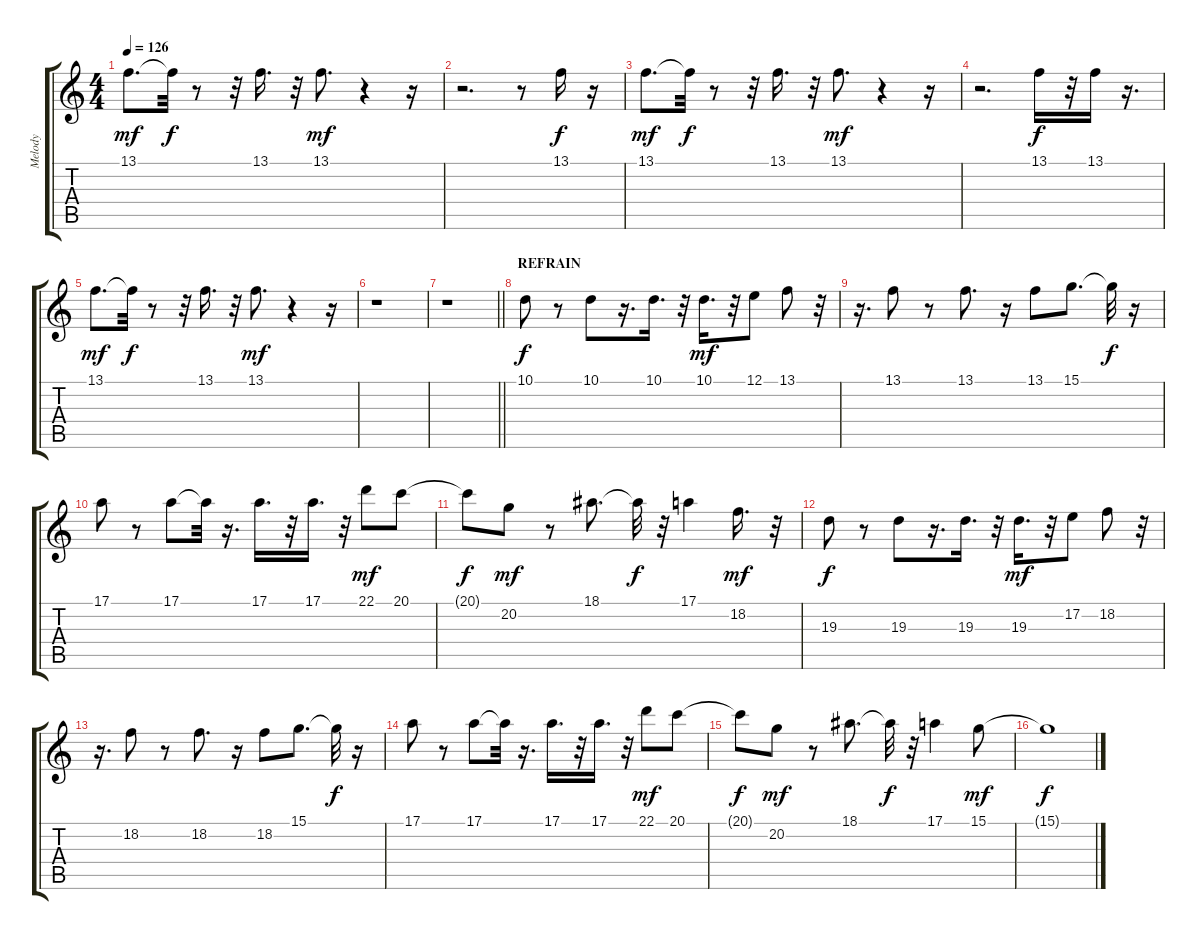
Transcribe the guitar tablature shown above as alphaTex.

\track ("Melody" "Melody") {instrument flute}
\staff {score tabs}
\tuning (E4 B3 G3 D3 A2 E2) {hide}
\ts (4 4)
\tempo 126
\clef g2
\ks c
13.1.8{d dy mf} 13.1{t}.32{dy f} r.8 r.32 13.1.16{d} r.32 13.1.8{d dy mf} r.4 r.16 |
r.2{d} r.8 13.1.16{dy f} r.16 |
13.1.8{d dy mf} 13.1{t}.32{dy f} r.8 r.32 13.1.16{d} r.32 13.1.8{d dy mf} r.4 r.16 |
r.2{d} 13.1.16{dy f} r.32 13.1.16 r.16{d} |
13.1.8{d dy mf} 13.1{t}.32{dy f} r.8 r.32 13.1.16{d} r.32 13.1.8{d dy mf} r.4 r.16 |
r.1 |
\barLineRight lightlight
r.1 |
\section ("" "REFRAIN")
10.1.8{dy f} r.8 10.1.8 r.16{d} 10.1.16{d} r.32 10.1.16{d dy mf} r.32 12.1.8 13.1.8 r.32 |
r.16{d} 13.1.8 r.8 13.1.8{d} r.16 13.1.8 15.1.8{d} 15.1{t}.32{dy f} r.16 |
17.1.8 r.8 17.1.8 17.1{t}.32 r.16{d} 17.1.16{d} r.32 17.1.16{d} r.32 22.1.8{dy mf} 20.1.8 |
20.1{t}.8{dy f} 20.2.8{dy mf} r.8 18.1.8{d} 18.1{t}.32{dy f} r.32 17.1.4 18.2.16{d dy mf} r.32 |
19.3.8{dy f} r.8 19.3.8 r.16{d} 19.3.16{d} r.32 19.3.16{d dy mf} r.32 17.2.8 18.2.8 r.32 |
r.16{d} 18.2.8 r.8 18.2.8{d} r.16 18.2.8 15.1.8{d} 15.1{t}.32{dy f} r.16 |
17.1.8 r.8 17.1.8 17.1{t}.32 r.16{d} 17.1.16{d} r.32 17.1.16{d} r.32 22.1.8{dy mf} 20.1.8 |
20.1{t}.8{dy f} 20.2.8{dy mf} r.8 18.1.8{d} 18.1{t}.32{dy f} r.32 17.1.4 15.1.8{dy mf} |
15.1{t}.1{dy f}
